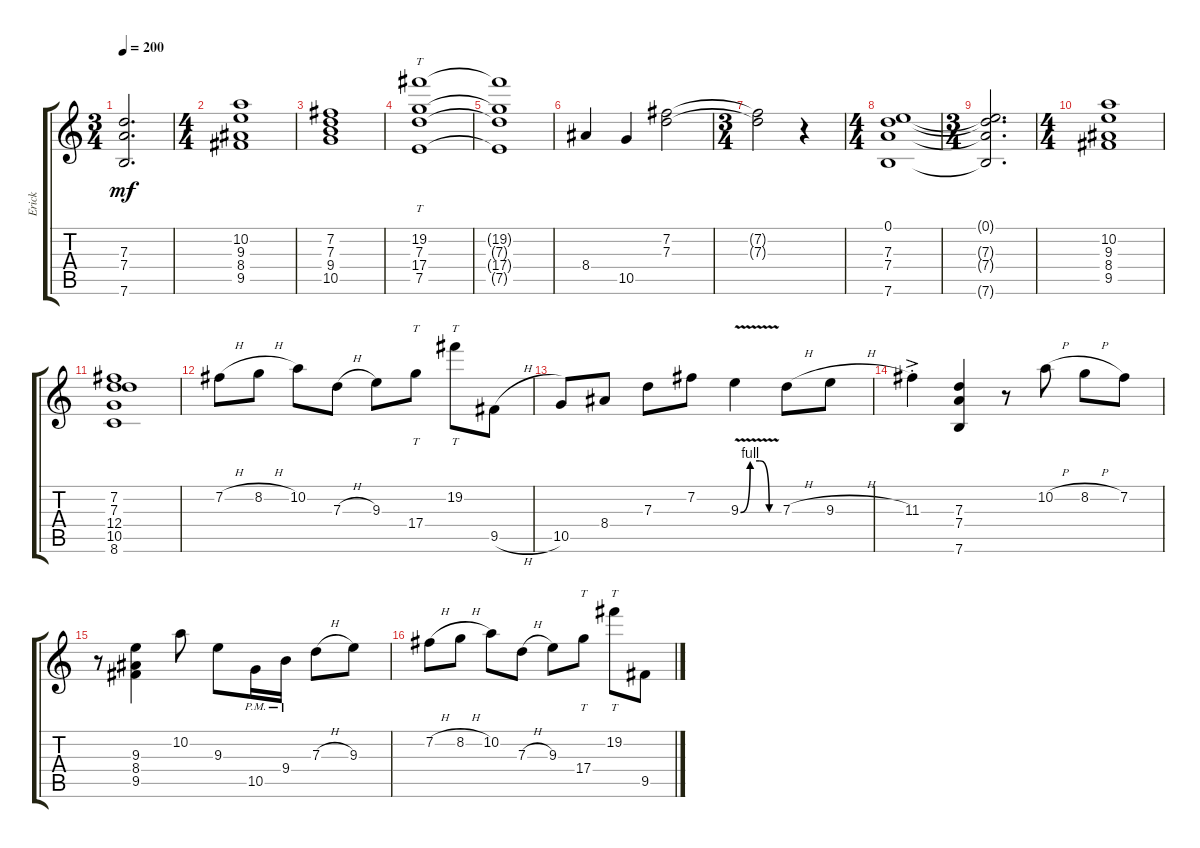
\track ("Erick" "Erick") {instrument electricguitarclean}
\staff {score tabs}
\tuning (E4 B3 G3 D3 A2 E2) {hide}
\ts (3 4)
\tempo 200
\clef g2
\ks c
(7.3{t} 7.4{t} 7.6{t}).2{d dy mf} |
\ts (4 4)
(10.2 9.3 8.4 9.5).1 |
(7.2 7.3 9.4 10.5).1 |
(19.2 7.3 17.4 7.5).1{tt} |
(19.2{t} 7.3{t} 17.4{t} 7.5{t}).1 |
8.4.4 10.5.4 (7.2 7.3).2 |
\ts (3 4)
(7.2{t} 7.3{t}).2 r.4 |
\ts (4 4)
(0.1 7.3 7.4 7.6).1 |
\ts (3 4)
(0.1{t} 7.3{t} 7.4{t} 7.6{t}).2{d} |
\ts (4 4)
(10.2 9.3 8.4 9.5).1 |
(7.2 7.3 12.4 10.5 8.6).1 |
7.2{h}.8 8.2{h}.8 10.2.8 7.3{h}.8 9.3.8 17.4.8{tt} 19.2.8{tt} 9.5{h}.8 |
10.5.8 8.4.8 7.3.8 7.2.8 9.3{be (custom 0 0 15 4 30 4 45 0 60 0) v}.4 7.3{h}.8 9.3{h}.8 |
11.3{ac st}.4 (7.3 7.4 7.6).4 r.8 10.2{h}.8 8.2{h}.8 7.2.8 |
r.8 (9.3 8.4 9.5).4 10.2.8 9.3.8 10.5{pm}.16 9.4{pm}.16 7.3{h}.8 9.3.8 |
7.2{h}.8 8.2{h}.8 10.2.8 7.3{h}.8 9.3.8 17.4.8{tt} 19.2.8{tt} 9.5{h}.8
